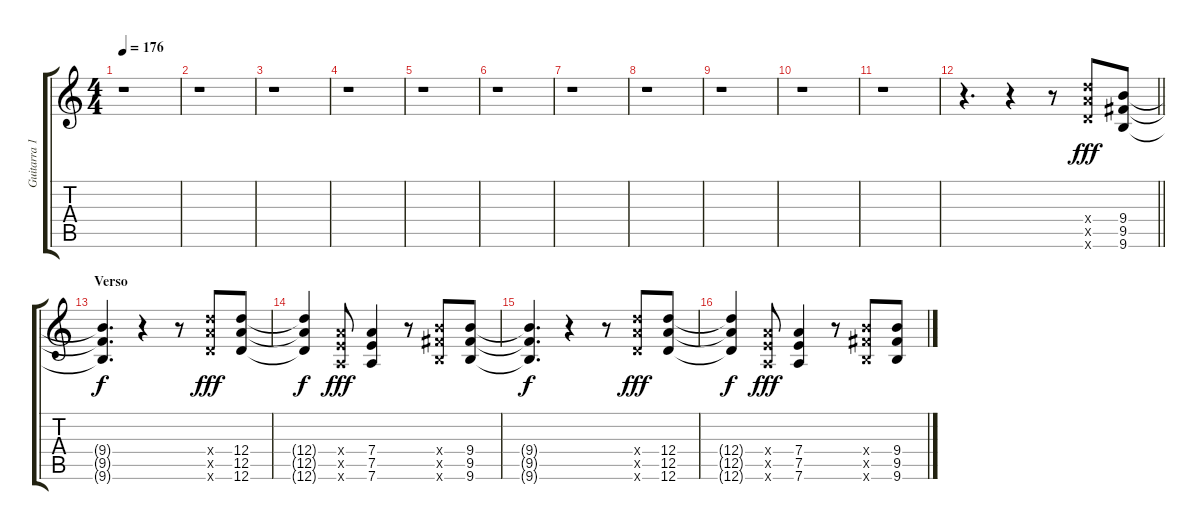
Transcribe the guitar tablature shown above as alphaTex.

\track ("Guitarra 1" "Guitarra 1") {instrument distortionguitar}
\staff {score tabs}
\tuning (E4 B3 G3 D3 A2 D2) {hide}
\ts (4 4)
\tempo 176
\clef g2
\ks c
r.1{dy f} |
r.1 |
r.1 |
r.1 |
r.1 |
r.1 |
r.1 |
r.1 |
r.1 |
r.1 |
r.1 |
\barLineRight lightlight
r.4{d} r.4 r.8 (12.4{x} 12.5{x} 12.6{x}).8{dy fff} (9.4 9.5 9.6).8 |
\section ("" "Verso")
(9.4{t} 9.5{t} 9.6{t}).4{d dy f} r.4 r.8 (12.4{x} 12.5{x} 12.6{x}).8{dy fff} (12.4 12.5 12.6).8 |
(12.4{t} 12.5{t} 12.6{t}).4{dy f} (7.4{x} 7.5{x} 7.6{x}).8{dy fff} (7.4 7.5 7.6).4 r.8 (9.4{x} 9.5{x} 9.6{x}).8 (9.4 9.5 9.6).8 |
(9.4{t} 9.5{t} 9.6{t}).4{d dy f} r.4 r.8 (12.4{x} 12.5{x} 12.6{x}).8{dy fff} (12.4 12.5 12.6).8 |
(12.4{t} 12.5{t} 12.6{t}).4{dy f} (7.4{x} 7.5{x} 7.6{x}).8{dy fff} (7.4 7.5 7.6).4 r.8 (9.4{x} 9.5{x} 9.6{x}).8 (9.4 9.5 9.6).8
